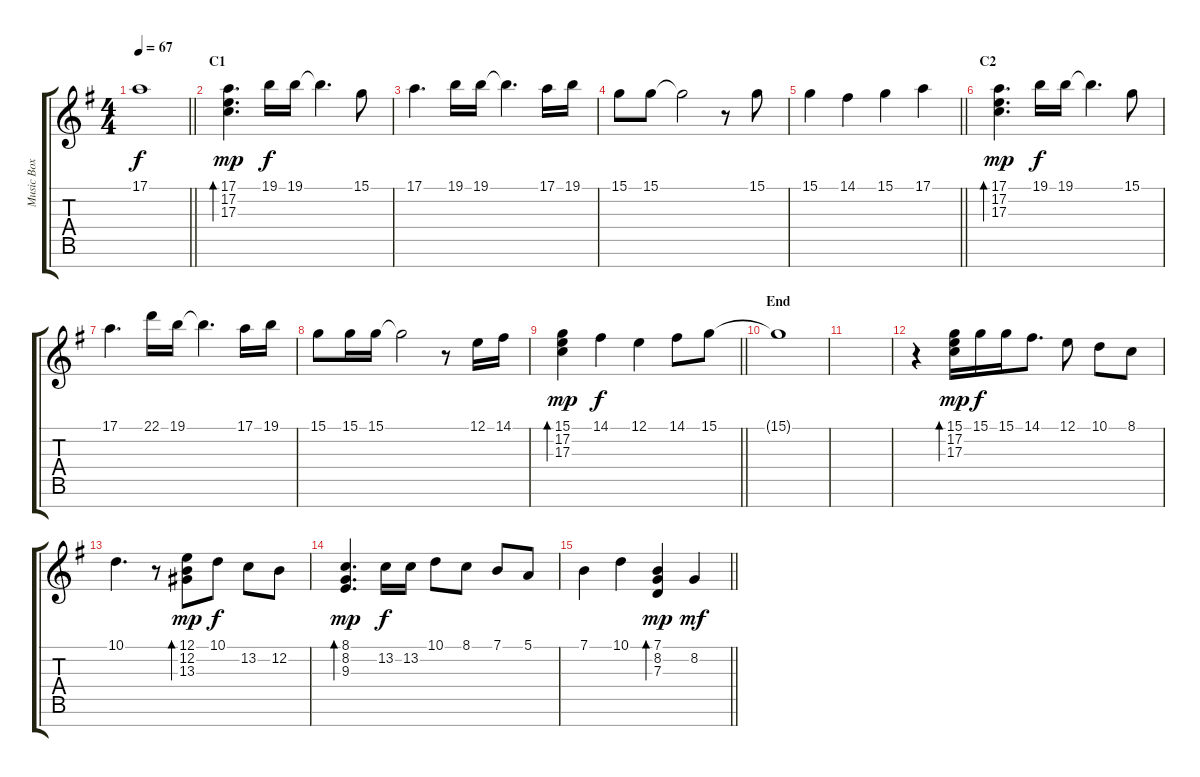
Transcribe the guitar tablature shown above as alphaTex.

\track ("Music Box 1" "Music Box ") {instrument musicbox}
\staff {score tabs}
\tuning (E4 B3 G3 D3 A2 E2 B1) {hide}
\ts (4 4)
\tempo 67
\clef g2
\barLineRight lightlight
\ks g
17.1{t}.1{dy f} |
\section ("" "C1")
(17.1 17.2 17.3).4{d bd 60 dy mp} 19.1.16{dy f} 19.1.16 19.1{t}.4{d} 15.1.8 |
17.1.4{d} 19.1.16 19.1.16 19.1{t}.4{d} 17.1.16 19.1.16 |
15.1.8 15.1.8 15.1{t}.2 r.8 15.1.8 |
\barLineRight lightlight
15.1.4 14.1.4 15.1.4 17.1.4 |
\section ("" "C2")
(17.1 17.2 17.3).4{d bd 60 dy mp} 19.1.16{dy f} 19.1.16 19.1{t}.4{d} 15.1.8 |
17.1.4{d} 22.1.16 19.1.16 19.1{t}.4{d} 17.1.16 19.1.16 |
15.1.8 15.1.16 15.1.16 15.1{t}.2 r.8 12.1.16 14.1.16 |
\barLineRight lightlight
(15.1 17.2 17.3).4{bd 60 dy mp} 14.1.4{dy f} 12.1.4 14.1.8 15.1.8 |
\section ("" "End")
15.1{t}.1 |
|
r.4{volume 0} (15.1 17.2 17.3).16{bd 120 dy mp} 15.1.16{dy f} 15.1.16 14.1.8{d} 12.1.8 10.1.8 8.1.8 |
10.1.4{d} r.8 (12.1 12.2 13.3).8{bd 120 dy mp} 10.1.8{dy f} 13.2.8 12.2.8 |
(8.1 8.2 9.3).4{d bd 120 dy mp} 13.2.16{dy f} 13.2.16 10.1.8 8.1.8 7.1.8 5.1.8 |
\barLineRight lightlight
7.1.4 10.1.4 (7.1 8.2 7.3).4{bd 120 dy mp} 8.2.4{dy mf}
